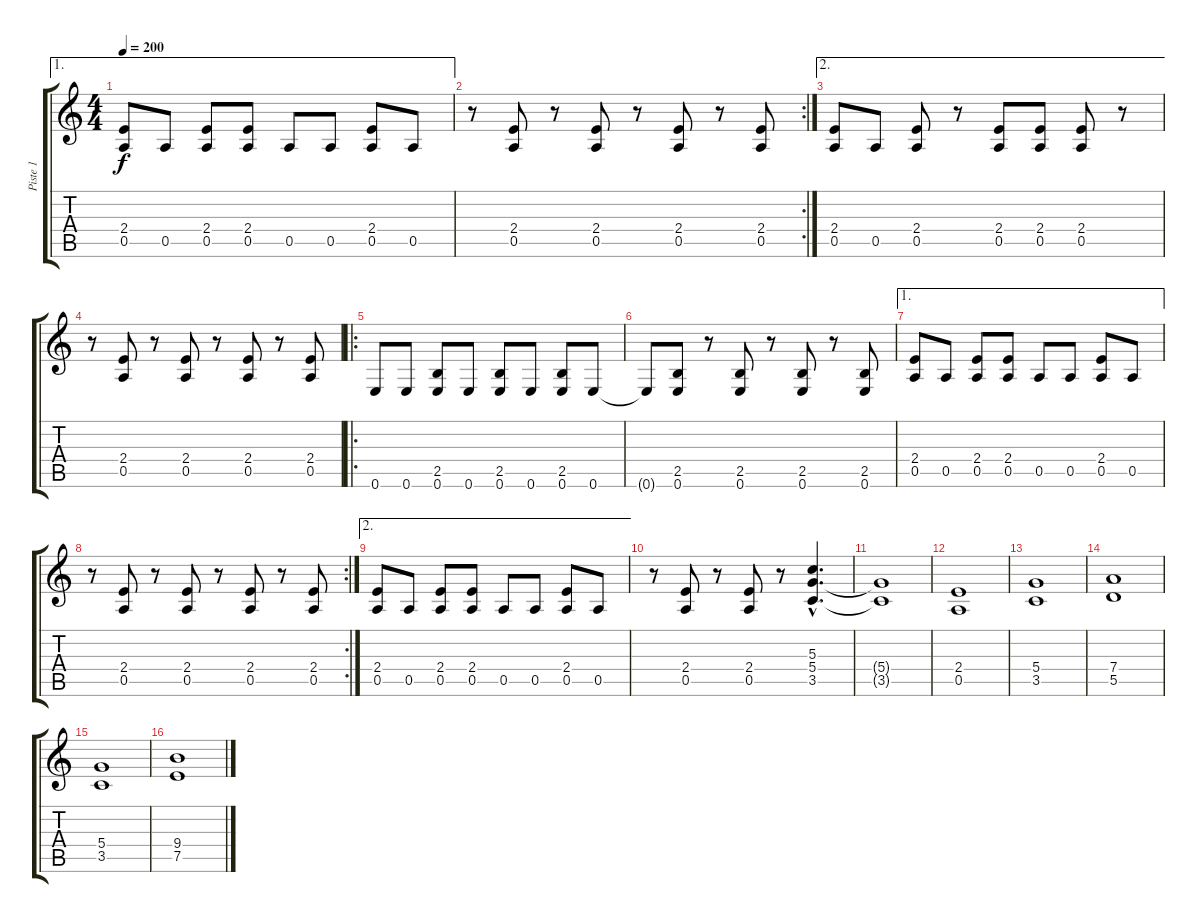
\track ("Piste 1" "Piste 1") {instrument overdrivenguitar}
\staff {score tabs}
\tuning (E4 B3 G3 D3 A2 E2) {hide}
\ae 1
\ts (4 4)
\tempo 200
\clef g2
\ks c
(2.4 0.5).8{dy f} 0.5.8 (2.4 0.5).8 (2.4 0.5).8 0.5.8 0.5.8 (2.4 0.5).8 0.5.8 |
\rc 2
r.8 (2.4 0.5).8 r.8 (2.4 0.5).8 r.8 (2.4 0.5).8 r.8 (2.4 0.5).8 |
\ae 2
(2.4 0.5).8 0.5.8 (2.4 0.5).8 r.8 (2.4 0.5).8 (2.4 0.5).8 (2.4 0.5).8 r.8 |
r.8 (2.4 0.5).8 r.8 (2.4 0.5).8 r.8 (2.4 0.5).8 r.8 (2.4 0.5).8 |
\ro
0.6.8 0.6.8 (2.5 0.6).8 0.6.8 (2.5 0.6).8 0.6.8 (2.5 0.6).8 0.6.8 |
0.6{t}.8 (2.5 0.6).8 r.8 (2.5 0.6).8 r.8 (2.5 0.6).8 r.8 (2.5 0.6).8 |
\ae 1
(2.4 0.5).8 0.5.8 (2.4 0.5).8 (2.4 0.5).8 0.5.8 0.5.8 (2.4 0.5).8 0.5.8 |
\rc 2
r.8 (2.4 0.5).8 r.8 (2.4 0.5).8 r.8 (2.4 0.5).8 r.8 (2.4 0.5).8 |
\ae 2
(2.4 0.5).8 0.5.8 (2.4 0.5).8 (2.4 0.5).8 0.5.8 0.5.8 (2.4 0.5).8 0.5.8 |
r.8 (2.4 0.5).8 r.8 (2.4 0.5).8 r.8 (5.3{hac} 5.4{hac} 3.5{hac}).4{d} |
(5.4{t} 3.5{t}).1 |
(2.4 0.5).1 |
(5.4 3.5).1 |
(7.4 5.5).1 |
(5.4 3.5).1 |
(9.4 7.5).1
